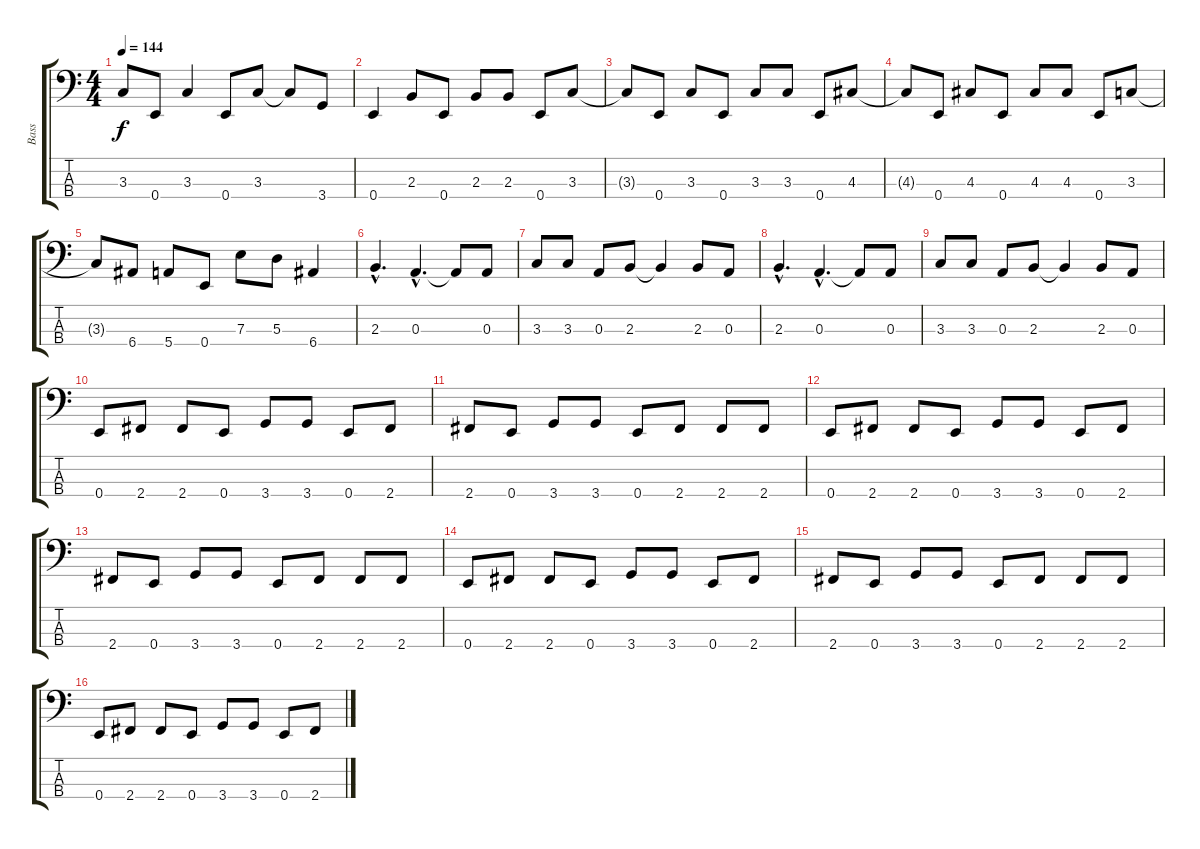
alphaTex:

\track ("Bass" "Bass") {instrument electricbassfinger}
\staff {score tabs}
\tuning (G2 D2 A1 E1) {hide}
\ts (4 4)
\tempo 144
\clef f4
\ks c
3.3{t}.8{dy f} 0.4.8 3.3.4 0.4.8 3.3.8 3.3{t}.8 3.4.8 |
0.4.4 2.3.8 0.4.8 2.3.8 2.3.8 0.4.8 3.3.8 |
3.3{t}.8 0.4.8 3.3.8 0.4.8 3.3.8 3.3.8 0.4.8 4.3.8 |
4.3{t}.8 0.4.8 4.3.8 0.4.8 4.3.8 4.3.8 0.4.8 3.3.8 |
3.3{t}.8 6.4.8 5.4.8 0.4.8 7.3.8 5.3.8 6.4.4 |
2.3{hac}.4{d} 0.3{hac}.4{d} 0.3{t}.8 0.3.8 |
3.3.8 3.3.8 0.3.8 2.3.8 2.3{t}.4 2.3.8 0.3.8 |
2.3{hac}.4{d} 0.3{hac}.4{d} 0.3{t}.8 0.3.8 |
3.3.8 3.3.8 0.3.8 2.3.8 2.3{t}.4 2.3.8 0.3.8 |
0.4.8 2.4.8 2.4.8 0.4.8 3.4.8 3.4.8 0.4.8 2.4.8 |
2.4.8 0.4.8 3.4.8 3.4.8 0.4.8 2.4.8 2.4.8 2.4.8 |
0.4.8 2.4.8 2.4.8 0.4.8 3.4.8 3.4.8 0.4.8 2.4.8 |
2.4.8 0.4.8 3.4.8 3.4.8 0.4.8 2.4.8 2.4.8 2.4.8 |
0.4.8 2.4.8 2.4.8 0.4.8 3.4.8 3.4.8 0.4.8 2.4.8 |
2.4.8 0.4.8 3.4.8 3.4.8 0.4.8 2.4.8 2.4.8 2.4.8 |
0.4.8 2.4.8 2.4.8 0.4.8 3.4.8 3.4.8 0.4.8 2.4.8
